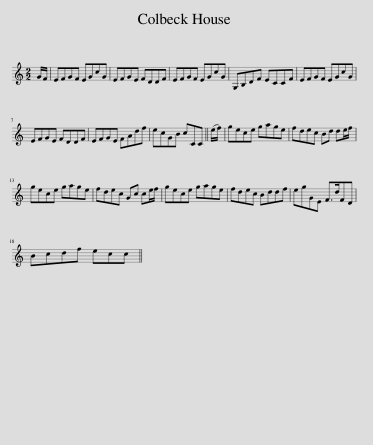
X:1
L:1/8
M:2/2
I:linebreak $
K:C
V:1 treble
V:1
 G/F/ | EFGF EGcG | EFGE FDDF | EFGF EGcG | G,B,DF ECCF | %5
 EFGF EGcG |$ EFGE FDDF | EFGE FAdf | ecGB cCC || (e/f/) | %10
 gece gage | fdec Bd de/f/ |$ gece gage | fdec Gc ce/f/ | gece gage | %15
 fdec Bddf | egGE F>dFD |$ Bcdf ecc || %18
